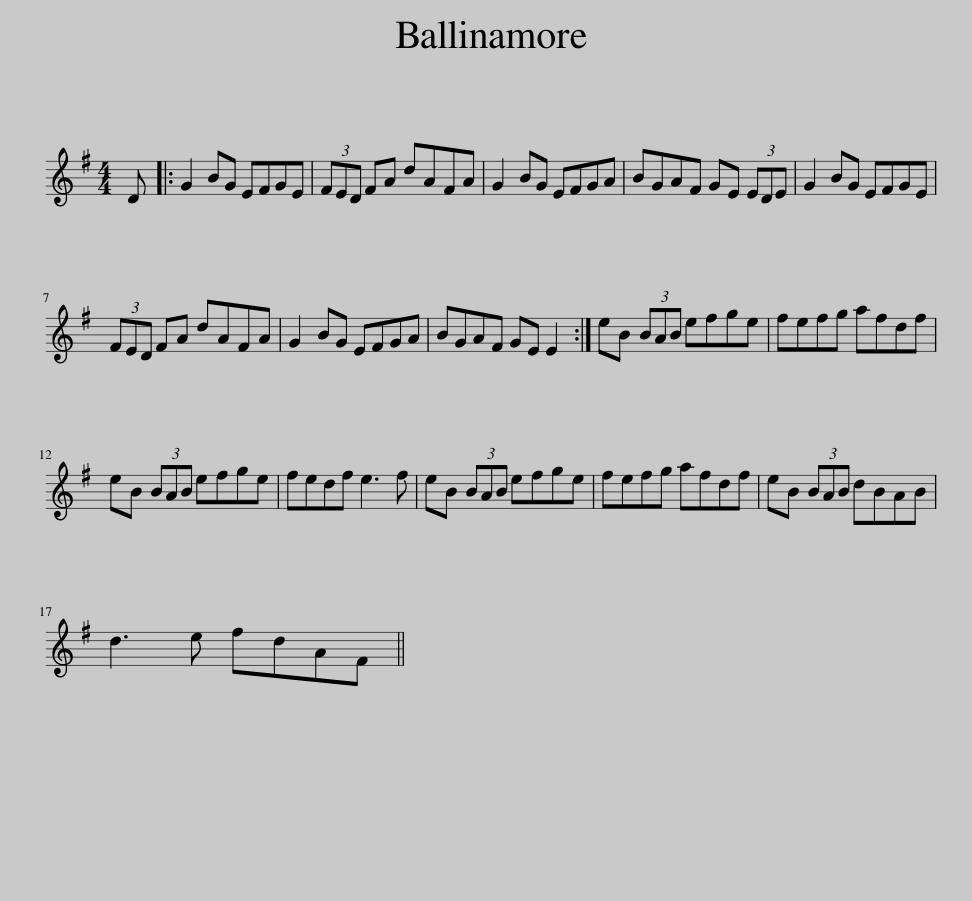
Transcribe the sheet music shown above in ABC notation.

X:1
L:1/8
M:4/4
I:linebreak $
K:G
V:1 treble
V:1
 D |: G2 BG EFGE | (3FED FA dAFA | G2 BG EFGA | BGAF GE (3EDE | %5
 G2 BG EFGE |$ (3FED FA dAFA | G2 BG EFGA | BGAF GE E2 :| eB (3BAB efge | %10
 fefg afdf |$ eB (3BAB efge | fedf e3 f | eB (3BAB efge | fefg afdf | %15
 eB (3BAB dBAB |$ d3 e fdAF || %17
